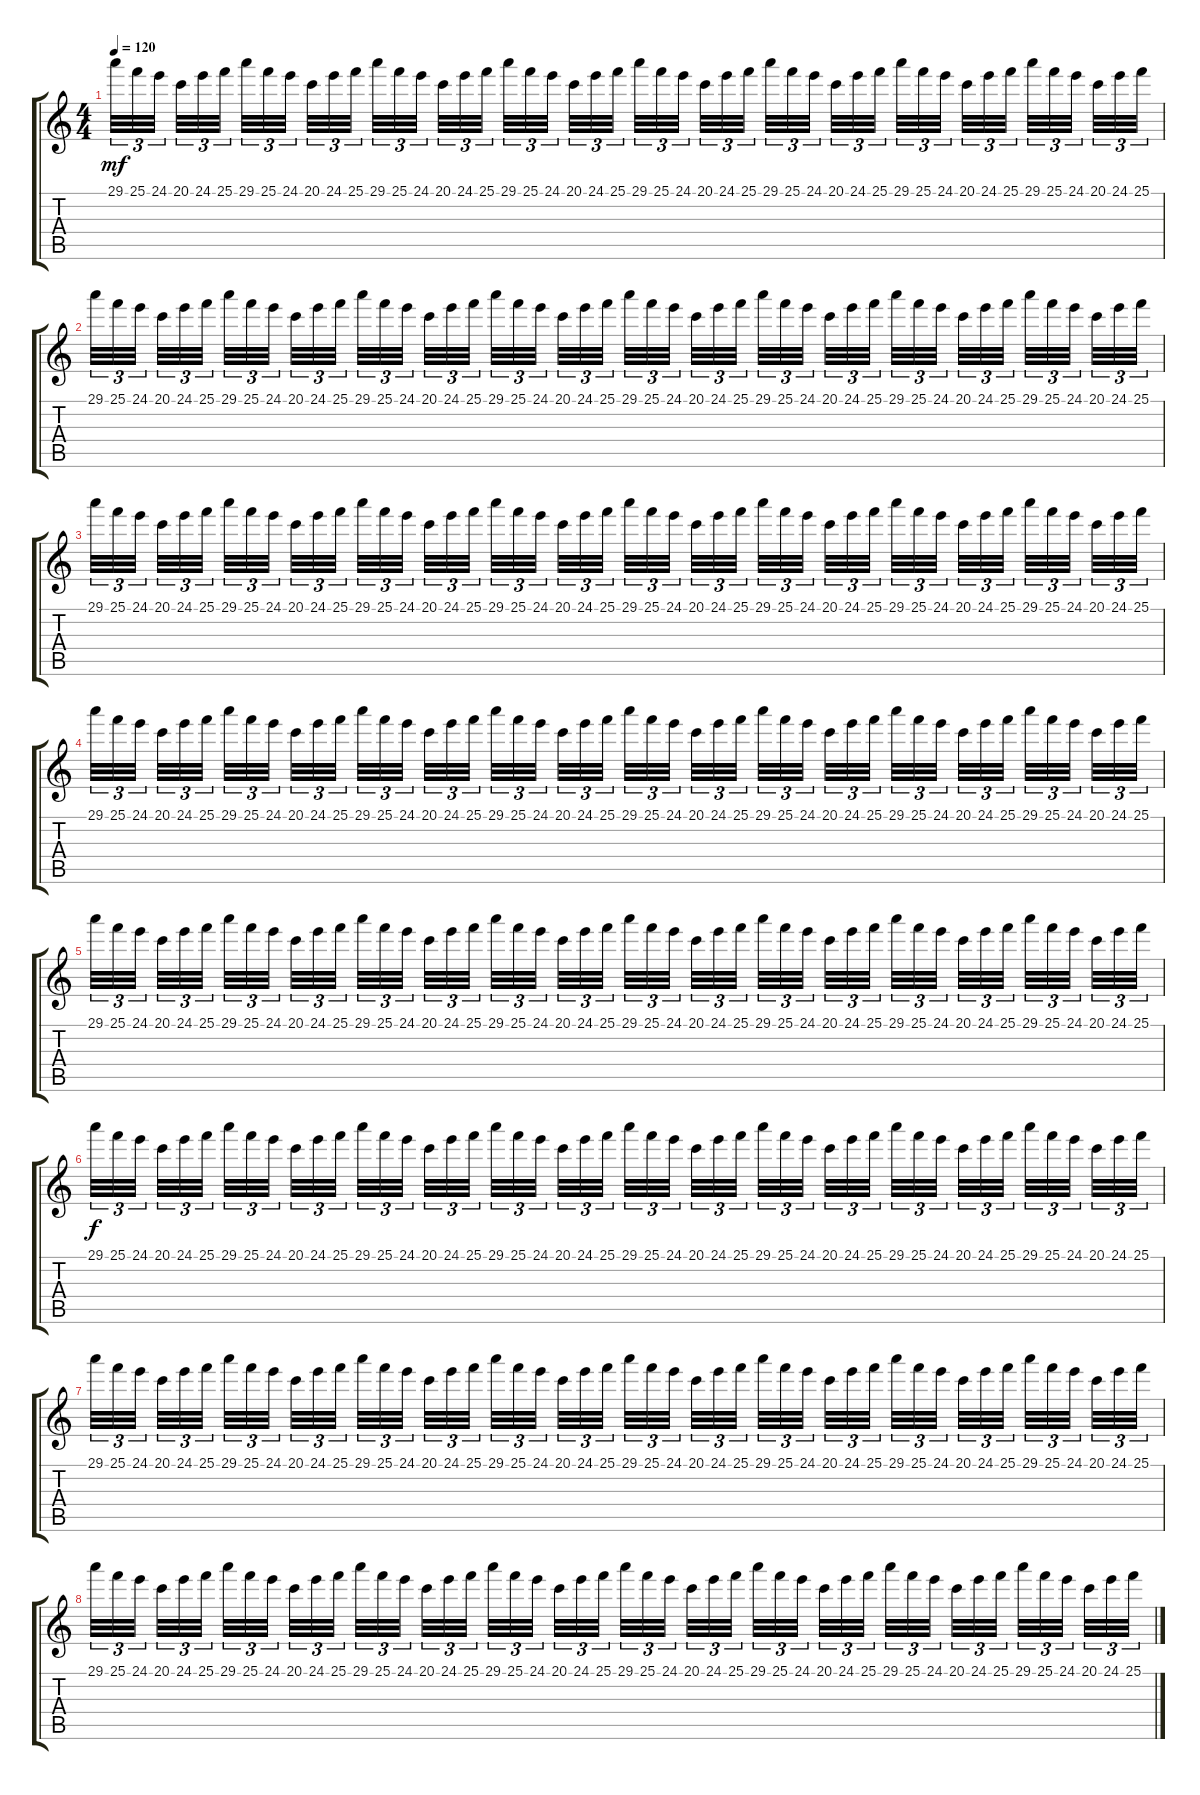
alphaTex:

\track "" {instrument glockenspiel}
\staff {score tabs}
\tuning (E4 B3 G3 D3 A2 E2) {hide}
\ts (4 4)
\tempo 120
\clef g2
\ks c
29.1.32{tu (3 2) dy mf} 25.1.32{tu (3 2)} 24.1.32{tu (3 2)} 20.1.32{tu (3 2)} 24.1.32{tu (3 2)} 25.1.32{tu (3 2)} 29.1.32{tu (3 2)} 25.1.32{tu (3 2)} 24.1.32{tu (3 2)} 20.1.32{tu (3 2)} 24.1.32{tu (3 2)} 25.1.32{tu (3 2)} 29.1.32{tu (3 2)} 25.1.32{tu (3 2)} 24.1.32{tu (3 2)} 20.1.32{tu (3 2)} 24.1.32{tu (3 2)} 25.1.32{tu (3 2)} 29.1.32{tu (3 2)} 25.1.32{tu (3 2)} 24.1.32{tu (3 2)} 20.1.32{tu (3 2)} 24.1.32{tu (3 2)} 25.1.32{tu (3 2)} 29.1.32{tu (3 2)} 25.1.32{tu (3 2)} 24.1.32{tu (3 2)} 20.1.32{tu (3 2)} 24.1.32{tu (3 2)} 25.1.32{tu (3 2)} 29.1.32{tu (3 2)} 25.1.32{tu (3 2)} 24.1.32{tu (3 2)} 20.1.32{tu (3 2)} 24.1.32{tu (3 2)} 25.1.32{tu (3 2)} 29.1.32{tu (3 2)} 25.1.32{tu (3 2)} 24.1.32{tu (3 2)} 20.1.32{tu (3 2)} 24.1.32{tu (3 2)} 25.1.32{tu (3 2)} 29.1.32{tu (3 2)} 25.1.32{tu (3 2)} 24.1.32{tu (3 2)} 20.1.32{tu (3 2)} 24.1.32{tu (3 2)} 25.1.32{tu (3 2)} |
29.1.32{tu (3 2)} 25.1.32{tu (3 2)} 24.1.32{tu (3 2)} 20.1.32{tu (3 2)} 24.1.32{tu (3 2)} 25.1.32{tu (3 2)} 29.1.32{tu (3 2)} 25.1.32{tu (3 2)} 24.1.32{tu (3 2)} 20.1.32{tu (3 2)} 24.1.32{tu (3 2)} 25.1.32{tu (3 2)} 29.1.32{tu (3 2)} 25.1.32{tu (3 2)} 24.1.32{tu (3 2)} 20.1.32{tu (3 2)} 24.1.32{tu (3 2)} 25.1.32{tu (3 2)} 29.1.32{tu (3 2)} 25.1.32{tu (3 2)} 24.1.32{tu (3 2)} 20.1.32{tu (3 2)} 24.1.32{tu (3 2)} 25.1.32{tu (3 2)} 29.1.32{tu (3 2)} 25.1.32{tu (3 2)} 24.1.32{tu (3 2)} 20.1.32{tu (3 2)} 24.1.32{tu (3 2)} 25.1.32{tu (3 2)} 29.1.32{tu (3 2)} 25.1.32{tu (3 2)} 24.1.32{tu (3 2)} 20.1.32{tu (3 2)} 24.1.32{tu (3 2)} 25.1.32{tu (3 2)} 29.1.32{tu (3 2)} 25.1.32{tu (3 2)} 24.1.32{tu (3 2)} 20.1.32{tu (3 2)} 24.1.32{tu (3 2)} 25.1.32{tu (3 2)} 29.1.32{tu (3 2)} 25.1.32{tu (3 2)} 24.1.32{tu (3 2)} 20.1.32{tu (3 2)} 24.1.32{tu (3 2)} 25.1.32{tu (3 2)} |
29.1.32{tu (3 2)} 25.1.32{tu (3 2)} 24.1.32{tu (3 2)} 20.1.32{tu (3 2)} 24.1.32{tu (3 2)} 25.1.32{tu (3 2)} 29.1.32{tu (3 2)} 25.1.32{tu (3 2)} 24.1.32{tu (3 2)} 20.1.32{tu (3 2)} 24.1.32{tu (3 2)} 25.1.32{tu (3 2)} 29.1.32{tu (3 2)} 25.1.32{tu (3 2)} 24.1.32{tu (3 2)} 20.1.32{tu (3 2)} 24.1.32{tu (3 2)} 25.1.32{tu (3 2)} 29.1.32{tu (3 2)} 25.1.32{tu (3 2)} 24.1.32{tu (3 2)} 20.1.32{tu (3 2)} 24.1.32{tu (3 2)} 25.1.32{tu (3 2)} 29.1.32{tu (3 2)} 25.1.32{tu (3 2)} 24.1.32{tu (3 2)} 20.1.32{tu (3 2)} 24.1.32{tu (3 2)} 25.1.32{tu (3 2)} 29.1.32{tu (3 2)} 25.1.32{tu (3 2)} 24.1.32{tu (3 2)} 20.1.32{tu (3 2)} 24.1.32{tu (3 2)} 25.1.32{tu (3 2)} 29.1.32{tu (3 2)} 25.1.32{tu (3 2)} 24.1.32{tu (3 2)} 20.1.32{tu (3 2)} 24.1.32{tu (3 2)} 25.1.32{tu (3 2)} 29.1.32{tu (3 2)} 25.1.32{tu (3 2)} 24.1.32{tu (3 2)} 20.1.32{tu (3 2)} 24.1.32{tu (3 2)} 25.1.32{tu (3 2)} |
29.1.32{tu (3 2)} 25.1.32{tu (3 2)} 24.1.32{tu (3 2)} 20.1.32{tu (3 2)} 24.1.32{tu (3 2)} 25.1.32{tu (3 2)} 29.1.32{tu (3 2)} 25.1.32{tu (3 2)} 24.1.32{tu (3 2)} 20.1.32{tu (3 2)} 24.1.32{tu (3 2)} 25.1.32{tu (3 2)} 29.1.32{tu (3 2)} 25.1.32{tu (3 2)} 24.1.32{tu (3 2)} 20.1.32{tu (3 2)} 24.1.32{tu (3 2)} 25.1.32{tu (3 2)} 29.1.32{tu (3 2)} 25.1.32{tu (3 2)} 24.1.32{tu (3 2)} 20.1.32{tu (3 2)} 24.1.32{tu (3 2)} 25.1.32{tu (3 2)} 29.1.32{tu (3 2)} 25.1.32{tu (3 2)} 24.1.32{tu (3 2)} 20.1.32{tu (3 2)} 24.1.32{tu (3 2)} 25.1.32{tu (3 2)} 29.1.32{tu (3 2)} 25.1.32{tu (3 2)} 24.1.32{tu (3 2)} 20.1.32{tu (3 2)} 24.1.32{tu (3 2)} 25.1.32{tu (3 2)} 29.1.32{tu (3 2)} 25.1.32{tu (3 2)} 24.1.32{tu (3 2)} 20.1.32{tu (3 2)} 24.1.32{tu (3 2)} 25.1.32{tu (3 2)} 29.1.32{tu (3 2)} 25.1.32{tu (3 2)} 24.1.32{tu (3 2)} 20.1.32{tu (3 2)} 24.1.32{tu (3 2)} 25.1.32{tu (3 2)} |
29.1.32{tu (3 2)} 25.1.32{tu (3 2)} 24.1.32{tu (3 2)} 20.1.32{tu (3 2)} 24.1.32{tu (3 2)} 25.1.32{tu (3 2)} 29.1.32{tu (3 2)} 25.1.32{tu (3 2)} 24.1.32{tu (3 2)} 20.1.32{tu (3 2)} 24.1.32{tu (3 2)} 25.1.32{tu (3 2)} 29.1.32{tu (3 2)} 25.1.32{tu (3 2)} 24.1.32{tu (3 2)} 20.1.32{tu (3 2)} 24.1.32{tu (3 2)} 25.1.32{tu (3 2)} 29.1.32{tu (3 2)} 25.1.32{tu (3 2)} 24.1.32{tu (3 2)} 20.1.32{tu (3 2)} 24.1.32{tu (3 2)} 25.1.32{tu (3 2)} 29.1.32{tu (3 2)} 25.1.32{tu (3 2)} 24.1.32{tu (3 2)} 20.1.32{tu (3 2)} 24.1.32{tu (3 2)} 25.1.32{tu (3 2)} 29.1.32{tu (3 2)} 25.1.32{tu (3 2)} 24.1.32{tu (3 2)} 20.1.32{tu (3 2)} 24.1.32{tu (3 2)} 25.1.32{tu (3 2)} 29.1.32{tu (3 2)} 25.1.32{tu (3 2)} 24.1.32{tu (3 2)} 20.1.32{tu (3 2)} 24.1.32{tu (3 2)} 25.1.32{tu (3 2)} 29.1.32{tu (3 2)} 25.1.32{tu (3 2)} 24.1.32{tu (3 2)} 20.1.32{tu (3 2)} 24.1.32{tu (3 2)} 25.1.32{tu (3 2)} |
29.1.32{tu (3 2) dy f} 25.1.32{tu (3 2)} 24.1.32{tu (3 2)} 20.1.32{tu (3 2)} 24.1.32{tu (3 2)} 25.1.32{tu (3 2)} 29.1.32{tu (3 2)} 25.1.32{tu (3 2)} 24.1.32{tu (3 2)} 20.1.32{tu (3 2)} 24.1.32{tu (3 2)} 25.1.32{tu (3 2)} 29.1.32{tu (3 2)} 25.1.32{tu (3 2)} 24.1.32{tu (3 2)} 20.1.32{tu (3 2)} 24.1.32{tu (3 2)} 25.1.32{tu (3 2)} 29.1.32{tu (3 2)} 25.1.32{tu (3 2)} 24.1.32{tu (3 2)} 20.1.32{tu (3 2)} 24.1.32{tu (3 2)} 25.1.32{tu (3 2)} 29.1.32{tu (3 2)} 25.1.32{tu (3 2)} 24.1.32{tu (3 2)} 20.1.32{tu (3 2)} 24.1.32{tu (3 2)} 25.1.32{tu (3 2)} 29.1.32{tu (3 2)} 25.1.32{tu (3 2)} 24.1.32{tu (3 2)} 20.1.32{tu (3 2)} 24.1.32{tu (3 2)} 25.1.32{tu (3 2)} 29.1.32{tu (3 2)} 25.1.32{tu (3 2)} 24.1.32{tu (3 2)} 20.1.32{tu (3 2)} 24.1.32{tu (3 2)} 25.1.32{tu (3 2)} 29.1.32{tu (3 2)} 25.1.32{tu (3 2)} 24.1.32{tu (3 2)} 20.1.32{tu (3 2)} 24.1.32{tu (3 2)} 25.1.32{tu (3 2)} |
29.1.32{tu (3 2)} 25.1.32{tu (3 2)} 24.1.32{tu (3 2)} 20.1.32{tu (3 2)} 24.1.32{tu (3 2)} 25.1.32{tu (3 2)} 29.1.32{tu (3 2)} 25.1.32{tu (3 2)} 24.1.32{tu (3 2)} 20.1.32{tu (3 2)} 24.1.32{tu (3 2)} 25.1.32{tu (3 2)} 29.1.32{tu (3 2)} 25.1.32{tu (3 2)} 24.1.32{tu (3 2)} 20.1.32{tu (3 2)} 24.1.32{tu (3 2)} 25.1.32{tu (3 2)} 29.1.32{tu (3 2)} 25.1.32{tu (3 2)} 24.1.32{tu (3 2)} 20.1.32{tu (3 2)} 24.1.32{tu (3 2)} 25.1.32{tu (3 2)} 29.1.32{tu (3 2)} 25.1.32{tu (3 2)} 24.1.32{tu (3 2)} 20.1.32{tu (3 2)} 24.1.32{tu (3 2)} 25.1.32{tu (3 2)} 29.1.32{tu (3 2)} 25.1.32{tu (3 2)} 24.1.32{tu (3 2)} 20.1.32{tu (3 2)} 24.1.32{tu (3 2)} 25.1.32{tu (3 2)} 29.1.32{tu (3 2)} 25.1.32{tu (3 2)} 24.1.32{tu (3 2)} 20.1.32{tu (3 2)} 24.1.32{tu (3 2)} 25.1.32{tu (3 2)} 29.1.32{tu (3 2)} 25.1.32{tu (3 2)} 24.1.32{tu (3 2)} 20.1.32{tu (3 2)} 24.1.32{tu (3 2)} 25.1.32{tu (3 2)} |
29.1.32{tu (3 2)} 25.1.32{tu (3 2)} 24.1.32{tu (3 2)} 20.1.32{tu (3 2)} 24.1.32{tu (3 2)} 25.1.32{tu (3 2)} 29.1.32{tu (3 2)} 25.1.32{tu (3 2)} 24.1.32{tu (3 2)} 20.1.32{tu (3 2)} 24.1.32{tu (3 2)} 25.1.32{tu (3 2)} 29.1.32{tu (3 2)} 25.1.32{tu (3 2)} 24.1.32{tu (3 2)} 20.1.32{tu (3 2)} 24.1.32{tu (3 2)} 25.1.32{tu (3 2)} 29.1.32{tu (3 2)} 25.1.32{tu (3 2)} 24.1.32{tu (3 2)} 20.1.32{tu (3 2)} 24.1.32{tu (3 2)} 25.1.32{tu (3 2)} 29.1.32{tu (3 2)} 25.1.32{tu (3 2)} 24.1.32{tu (3 2)} 20.1.32{tu (3 2)} 24.1.32{tu (3 2)} 25.1.32{tu (3 2)} 29.1.32{tu (3 2)} 25.1.32{tu (3 2)} 24.1.32{tu (3 2)} 20.1.32{tu (3 2)} 24.1.32{tu (3 2)} 25.1.32{tu (3 2)} 29.1.32{tu (3 2)} 25.1.32{tu (3 2)} 24.1.32{tu (3 2)} 20.1.32{tu (3 2)} 24.1.32{tu (3 2)} 25.1.32{tu (3 2)} 29.1.32{tu (3 2)} 25.1.32{tu (3 2)} 24.1.32{tu (3 2)} 20.1.32{tu (3 2)} 24.1.32{tu (3 2)} 25.1.32{tu (3 2)}
